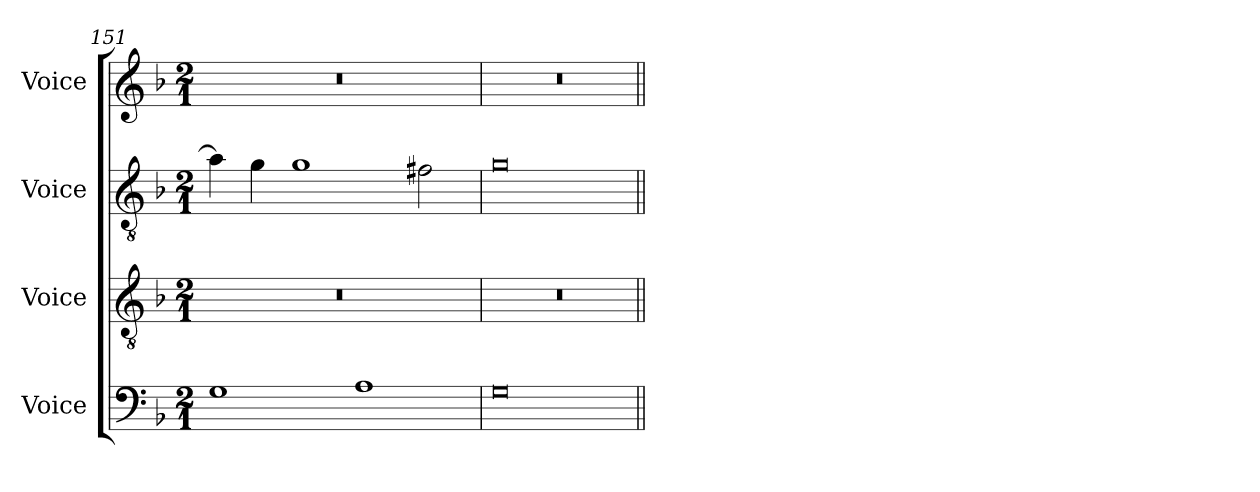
**kern	**kern	**kern	**kern
*part4	*part3	*part2	*part1
*staff4	*staff3	*staff2	*staff1
*I"Voice	*I"Voice	*I"Voice	*I"Voice
*I'V	*I'V	*I'V	*I'V
!!LO:LB:g=z
*clefF4	*clefGv2	*clefGv2	*clefG2
*k[b-]	*k[b-]	*k[b-]	*k[b-]
*M2/1	*M2/1	*M2/1	*M2/1
=151	=151	=151	=151
1G	0r	4a\]	0r
.	.	4g\	.
.	.	1g	.
1A	.	.	.
.	.	2f#X\	.
=152	=152	=152	=152
0G	0r	0g	0r
=||	=||	=||	=||
*-	*-	*-	*-
